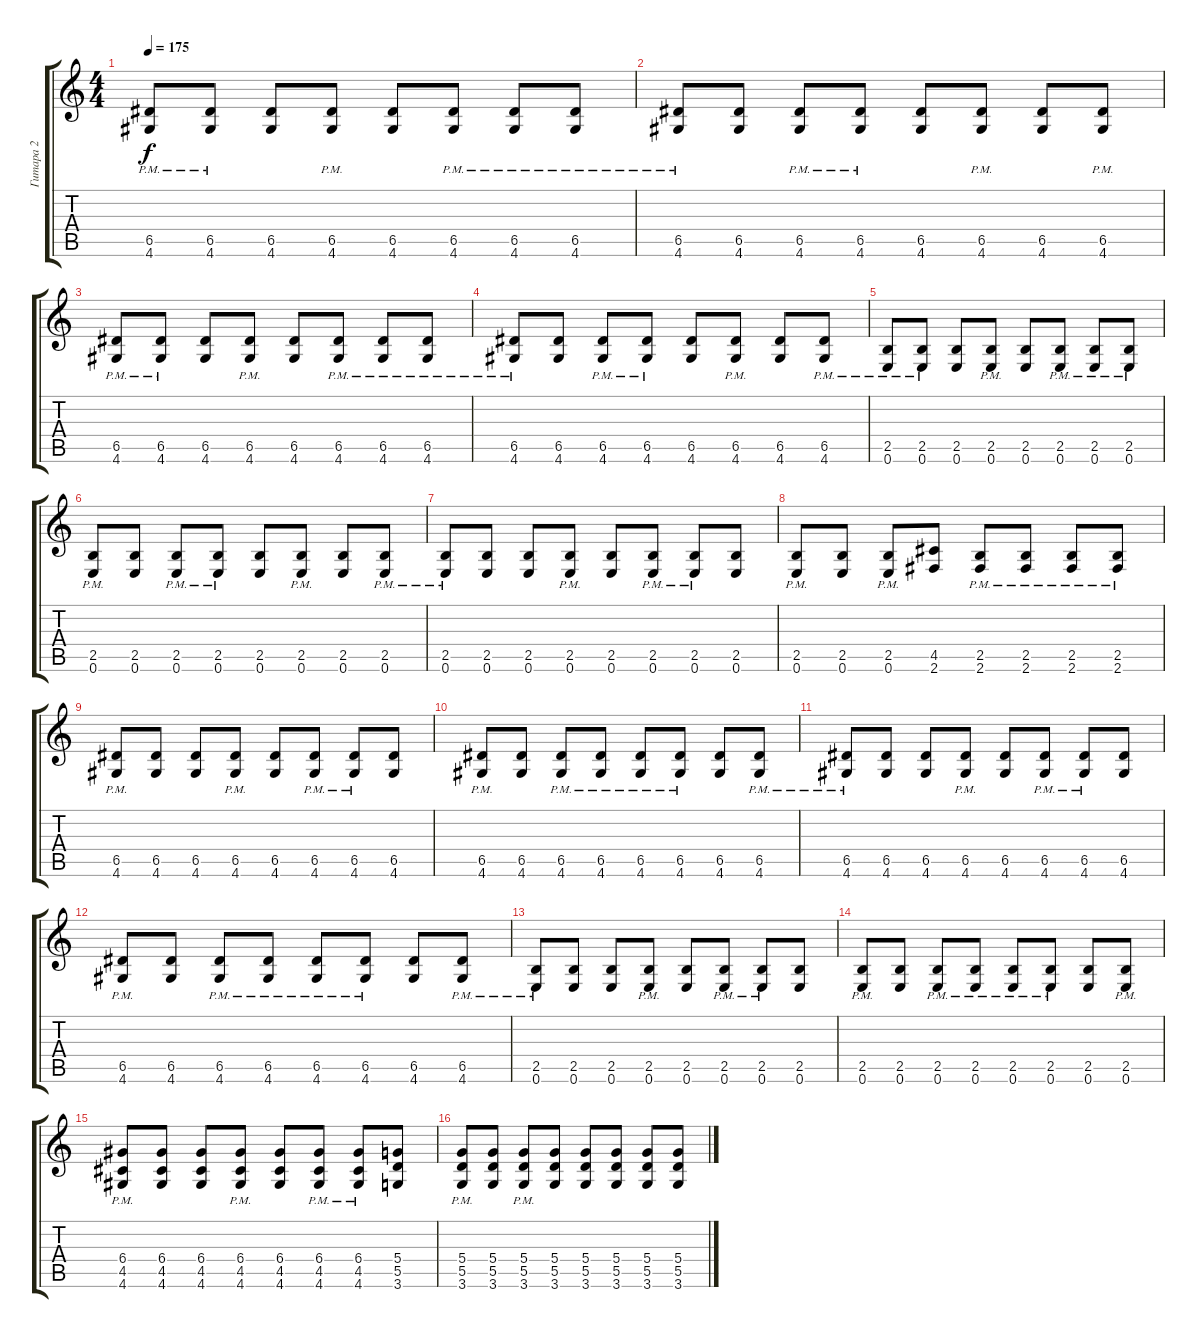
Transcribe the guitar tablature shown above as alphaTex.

\track ("Гитара 2" "Гитара 2") {instrument distortionguitar}
\staff {score tabs}
\tuning (E4 B3 G3 D3 A2 E2) {hide}
\ts (4 4)
\tempo 175
\clef g2
\ks c
(6.5{pm} 4.6{pm}).8{dy f} (6.5{pm} 4.6{pm}).8 (6.5 4.6).8 (6.5{pm} 4.6{pm}).8 (6.5 4.6).8 (6.5{pm} 4.6{pm}).8 (6.5{pm} 4.6{pm}).8 (6.5{pm} 4.6{pm}).8 |
(6.5{pm} 4.6{pm}).8 (6.5 4.6).8 (6.5{pm} 4.6{pm}).8 (6.5{pm} 4.6{pm}).8 (6.5 4.6).8 (6.5{pm} 4.6{pm}).8 (6.5 4.6).8 (6.5{pm} 4.6{pm}).8 |
(6.5{pm} 4.6{pm}).8 (6.5{pm} 4.6{pm}).8 (6.5 4.6).8 (6.5{pm} 4.6{pm}).8 (6.5 4.6).8 (6.5{pm} 4.6{pm}).8 (6.5{pm} 4.6{pm}).8 (6.5{pm} 4.6{pm}).8 |
(6.5{pm} 4.6{pm}).8 (6.5 4.6).8 (6.5{pm} 4.6{pm}).8 (6.5{pm} 4.6{pm}).8 (6.5 4.6).8 (6.5{pm} 4.6{pm}).8 (6.5 4.6).8 (6.5{pm} 4.6{pm}).8 |
(2.5{pm} 0.6{pm}).8 (2.5{pm} 0.6{pm}).8 (2.5 0.6).8 (2.5{pm} 0.6{pm}).8 (2.5 0.6).8 (2.5{pm} 0.6{pm}).8 (2.5{pm} 0.6{pm}).8 (2.5{pm} 0.6{pm}).8 |
(2.5{pm} 0.6{pm}).8 (2.5 0.6).8 (2.5{pm} 0.6{pm}).8 (2.5{pm} 0.6{pm}).8 (2.5 0.6).8 (2.5{pm} 0.6{pm}).8 (2.5 0.6).8 (2.5{pm} 0.6{pm}).8 |
(2.5{pm} 0.6{pm}).8 (2.5 0.6).8 (2.5 0.6).8 (2.5{pm} 0.6{pm}).8 (2.5 0.6).8 (2.5{pm} 0.6{pm}).8 (2.5{pm} 0.6{pm}).8 (2.5 0.6).8 |
(2.5{pm} 0.6{pm}).8 (2.5 0.6).8 (2.5{pm} 0.6{pm}).8 (4.5 2.6).8 (2.5{pm} 2.6{pm}).8 (2.5{pm} 2.6{pm}).8 (2.5{pm} 2.6{pm}).8 (2.5{pm} 2.6{pm}).8 |
(6.5{pm} 4.6{pm}).8 (6.5 4.6).8 (6.5 4.6).8 (6.5{pm} 4.6{pm}).8 (6.5 4.6).8 (6.5{pm} 4.6{pm}).8 (6.5{pm} 4.6{pm}).8 (6.5 4.6).8 |
(6.5{pm} 4.6{pm}).8 (6.5 4.6).8 (6.5{pm} 4.6{pm}).8 (6.5{pm} 4.6{pm}).8 (6.5{pm} 4.6{pm}).8 (6.5{pm} 4.6{pm}).8 (6.5 4.6).8 (6.5{pm} 4.6{pm}).8 |
(6.5{pm} 4.6{pm}).8 (6.5 4.6).8 (6.5 4.6).8 (6.5{pm} 4.6{pm}).8 (6.5 4.6).8 (6.5{pm} 4.6{pm}).8 (6.5{pm} 4.6{pm}).8 (6.5 4.6).8 |
(6.5{pm} 4.6{pm}).8 (6.5 4.6).8 (6.5{pm} 4.6{pm}).8 (6.5{pm} 4.6{pm}).8 (6.5{pm} 4.6{pm}).8 (6.5{pm} 4.6{pm}).8 (6.5 4.6).8 (6.5{pm} 4.6{pm}).8 |
(2.5{pm} 0.6{pm}).8 (2.5 0.6).8 (2.5 0.6).8 (2.5{pm} 0.6{pm}).8 (2.5 0.6).8 (2.5{pm} 0.6{pm}).8 (2.5{pm} 0.6{pm}).8 (2.5 0.6).8 |
(2.5{pm} 0.6{pm}).8 (2.5 0.6).8 (2.5{pm} 0.6{pm}).8 (2.5{pm} 0.6{pm}).8 (2.5{pm} 0.6{pm}).8 (2.5{pm} 0.6{pm}).8 (2.5 0.6).8 (2.5{pm} 0.6{pm}).8 |
(6.4{pm} 4.5{pm} 4.6{pm}).8 (6.4 4.5 4.6).8 (6.4 4.5 4.6).8 (6.4{pm} 4.5{pm} 4.6{pm}).8 (6.4 4.5 4.6).8 (6.4{pm} 4.5{pm} 4.6{pm}).8 (6.4{pm} 4.5{pm} 4.6{pm}).8 (5.4 5.5 3.6).8 |
(5.4{pm} 5.5{pm} 3.6{pm}).8 (5.4 5.5 3.6).8 (5.4{pm} 5.5{pm} 3.6{pm}).8 (5.4 5.5 3.6).8 (5.4 5.5 3.6).8 (5.4 5.5 3.6).8 (5.4 5.5 3.6).8 (5.4 5.5 3.6).8
